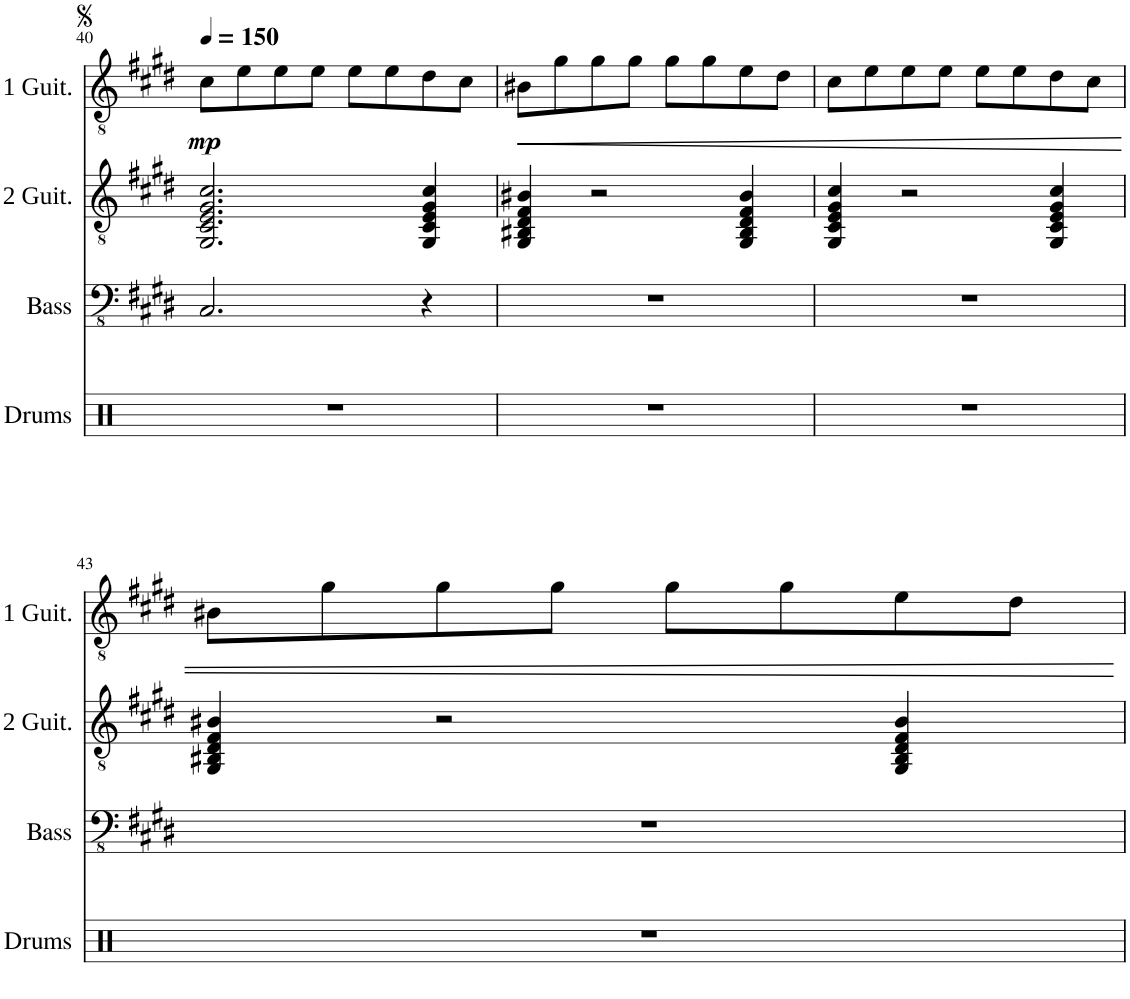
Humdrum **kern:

**kern	**kern	**kern	**dynam
*part3	*part2	*part1	*part1
*staff3	*staff2	*staff1	*staff1
*I"Bass Guitar	*I"Second Guitar	*I"First Guitar	*
*I'Bass	*I'2 Guit.	*I'1 Guit.	*
!!LO:PB:g=z
*clefFv4	*clefGv2	*clefGv2	*
*k[f#c#g#d#]	*k[f#c#g#d#]	*k[f#c#g#d#]	*
*M4/4	*M4/4	*M4/4	*
*MM150	*MM150	*MM150	*
=40	=40	=40	=40
!	!	!	!LO:DY:b
2.CC#/	2.GG#/ 2.C#/ 2.E/ 2.G#/ 2.c#/	8c#\L	mp
.	.	8e\	.
.	.	8e\	.
.	.	8e\J	.
.	.	8e\L	.
.	.	8e\	.
4r	4GG#/ 4C#/ 4E/ 4G#/ 4c#/	8d#\	.
.	.	8c#\J	.
=41	=41	=41	=41
!	!	!	!LO:HP:b
1r	4GG#/ 4BB#X/ 4D#/ 4F#/ 4B#X/	8B#X\L	<
.	.	8g#\	.
.	2r	8g#\	.
.	.	8g#\J	.
.	.	8g#\L	.
.	.	8g#\	.
.	4GG#/ 4BB#/ 4D#/ 4F#/ 4B#/	8e\	.
.	.	8d#\J	.
=42	=42	=42	=42
1r	4GG#/ 4C#/ 4E/ 4G#/ 4c#/	8c#\L	.
.	.	8e\	.
.	2r	8e\	.
.	.	8e\J	.
.	.	8e\L	.
.	.	8e\	.
.	4GG#/ 4C#/ 4E/ 4G#/ 4c#/	8d#\	.
.	.	8c#\J	.
!!LO:LB:g=z
=43	=43	=43	=43
1r	4GG#/ 4BB#X/ 4D#/ 4F#/ 4B#X/	8B#X\L	.
.	.	8g#\	.
.	2r	8g#\	.
.	.	8g#\J	.
.	.	8g#\L	.
.	.	8g#\	.
.	4GG#/ 4BB#/ 4D#/ 4F#/ 4B#/	8e\	.
.	.	8d#\J	.
.	.	.	[
=	=	=	=
*-	*-	*-	*-
